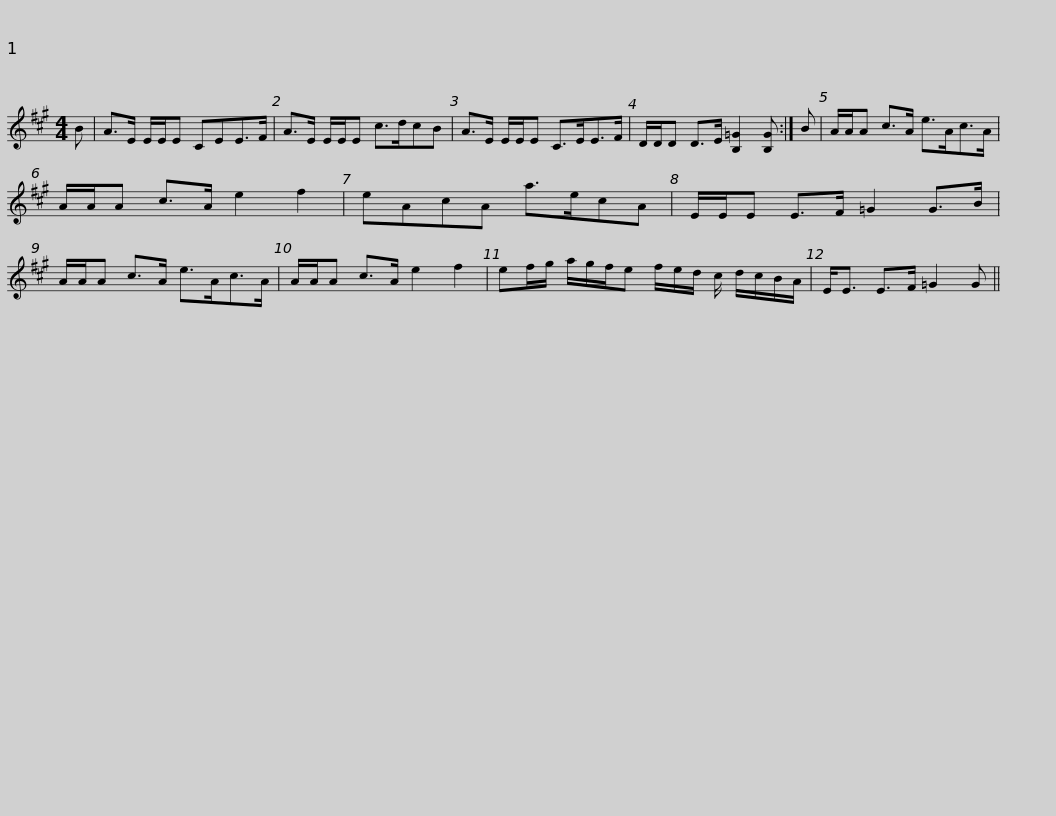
X:1
L:1/8
M:4/4
I:linebreak $
K:A
V:1 treble
V:1
 B | A>E E/E/E CEE>F | A>E E/E/E c>dcB | A>E E/E/E C>EE>F | D/D/D D>E [B,=G]2 [B,G] :| %5
 B |$ A/A/A c>A e>Ac>A | A/A/A c>A e2 f2 | eAcA a>ecA | E/E/E E>F =G2 G>B | %10
 A/A/A c>A e>Ac>A |$ A/A/A c>A e2 f2 | ef/g/ a/g/f/e f/e/d/ c/ d/c/B/A/ | E<E E>F =G2 G || %14
